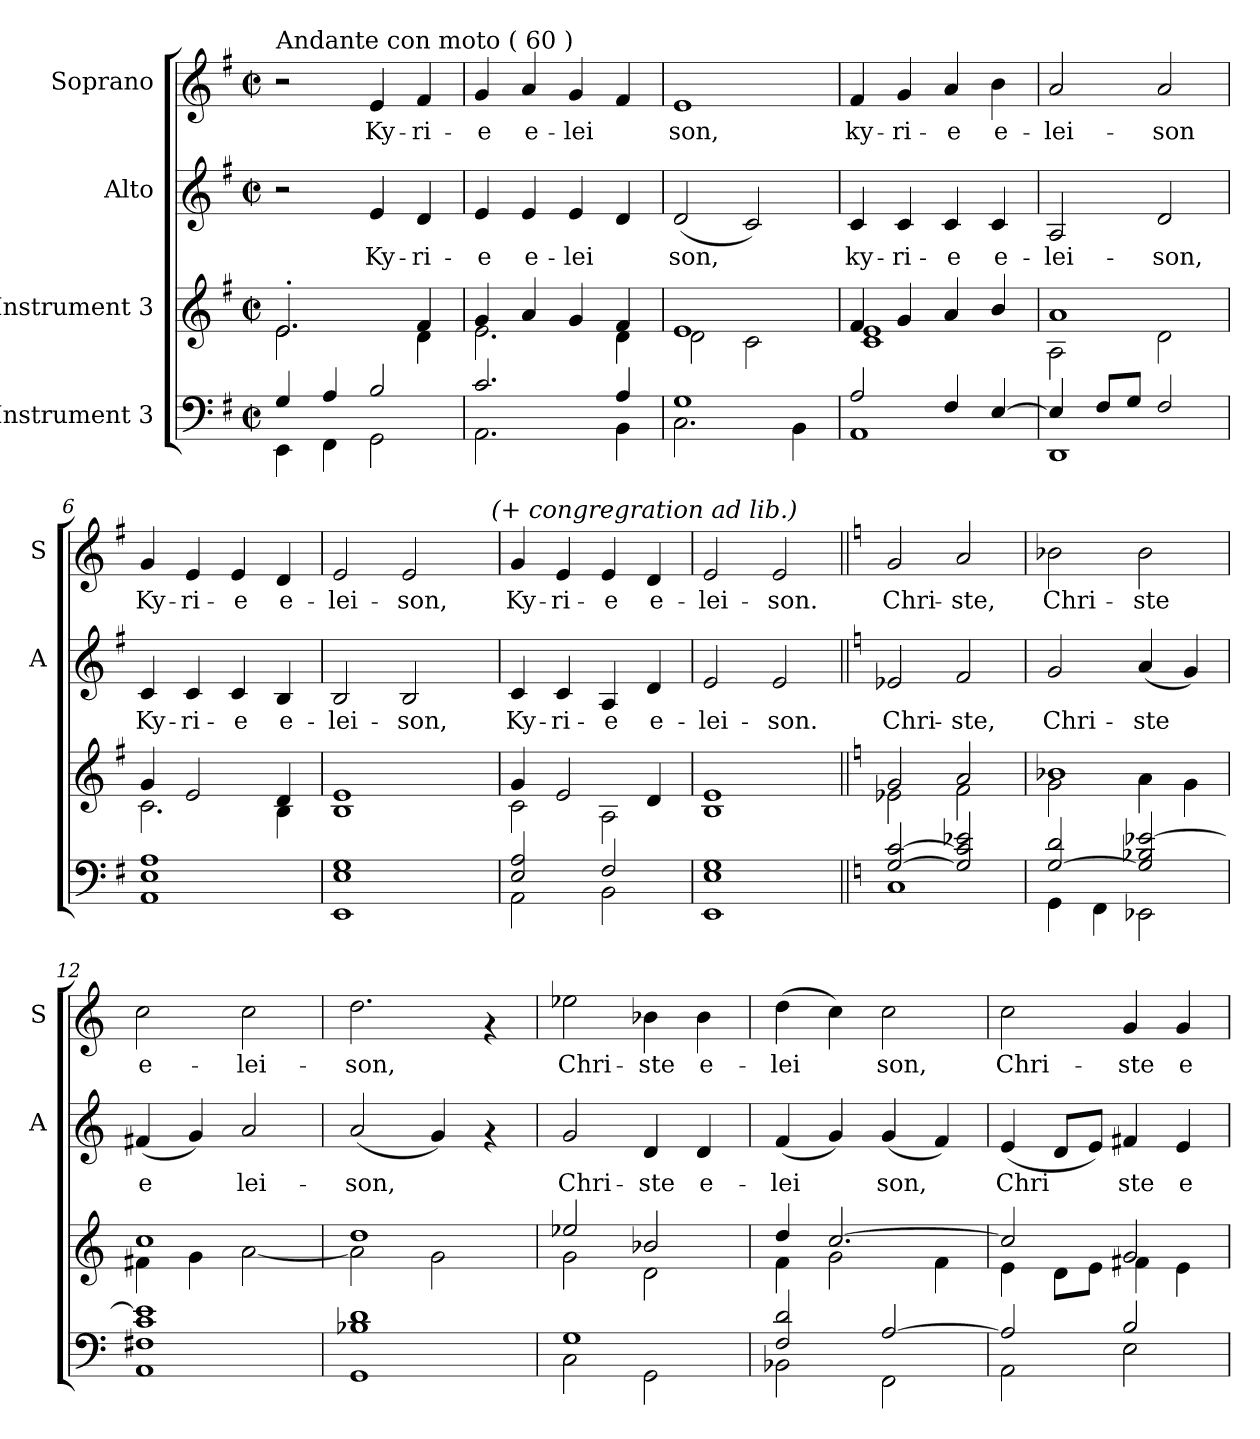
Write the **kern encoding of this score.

**kern	**kern	**kern	**text	**kern	**text
*part4	*part3	*part2	*part2	*part1	*part1
*staff4	*staff3	*staff2	*staff2	*staff1	*staff1
*I"Instrument 3	*I"Instrument 3	*I"Alto	*	*I"Soprano	*
*	*	*I'A	*	*I'S	*
!!LO:PB:g=z
*stria5	*stria5	*stria5	*	*stria5	*
*clefF4	*clefG2	*clefG2	*	*clefG2	*
*k[f#]	*k[f#]	*k[f#]	*	*k[f#]	*
*G:	*G:	*G:	*	*G:	*
*M2/2	*M2/2	*M2/2	*	*M2/2	*
*met(c|)	*met(c|)	*met(c|)	*	*met(c|)	*
=1	=1	=1	=1	=1	=1
*^	*^	*	*	*	*
!	!	!	!	!	!	!LO:TX:a:t=Andante con moto ( 60 )	!
4G/	4EE\	2.e'</	2.e\	2r	.	2r	.
4A/	4FF#\	.	.	.	.	.	.
!	!	!	!	!	!LO:LY:b:cj	!	!LO:LY:b:cj
2B/	2GG\	.	.	4e/	Ky-	4e/	Ky-
!	!	!	!	!	!LO:LY:b:cj	!	!LO:LY:b:cj
.	.	4f#/	4d\	4d/	-ri-	4f#/	-ri-
=2	=2	=2	=2	=2	=2	=2	=2
!	!	!	!	!	!LO:LY:b:cj	!	!LO:LY:b:cj
2.c/	2.AA\	4g/	2.e\	4e/	-e	4g/	-e
!	!	!	!	!	!LO:LY:b:cj	!	!LO:LY:b:cj
.	.	4a/	.	4e/	e-	4a/	e-
!	!	!	!	!	!LO:LY:b:cj	!	!LO:LY:b:cj
.	.	4g/	.	4e/	-lei-	4g/	-lei-
!	!	!	!	!	!LO:LY:b:cj	!	!LO:LY:b:cj
4A/	4BB\	4f#/	4d\	4d/	--	4f#/	--
=3	=3	=3	=3	=3	=3	=3	=3
!	!	!	!	!	!LO:LY:b:cj	!	!LO:LY:b:cj
1G	2.C\	1e	2d\	(<2d/	-son,	1e	-son,
!	!	!	!	!	!LO:LY:b:cj	!	!
.	.	.	2c\	2c/)	.	.	.
.	4BB\	.	.	.	.	.	.
=4	=4	=4	=4	=4	=4	=4	=4
!	!	!	!	!	!LO:LY:b:cj	!	!LO:LY:b:cj
2A/	1AA	4f#/	1c 1e	4c/	ky-	4f#/	ky-
!	!	!	!	!	!LO:LY:b:cj	!	!LO:LY:b:cj
.	.	4g/	.	4c/	-ri-	4g/	-ri-
!	!	!	!	!	!LO:LY:b:cj	!	!LO:LY:b:cj
4F#/	.	4a/	.	4c/	-e	4a/	-e
!	!	!	!	!	!LO:LY:b:cj	!	!LO:LY:b:cj
[>4E/	.	4b/	.	4c/	e-	4b\	e-
=5	=5	=5	=5	=5	=5	=5	=5
!	!	!	!	!	!LO:LY:b:cj	!	!LO:LY:b:cj
4E/]	1DD	1a	2A\	2A/	-lei-	2a/	-lei-
8F#/L	.	.	.	.	.	.	.
8G/J	.	.	.	.	.	.	.
!	!	!	!	!	!LO:LY:b:cj	!	!LO:LY:b:cj
2F#/	.	.	2d\	2d/	-son,	2a/	-son
*v	*v	*	*	*	*	*	*
!!LO:LB:g=z
=6	=6	=6	=6	=6	=6	=6
!	!	!	!	!LO:LY:b:cj	!	!LO:LY:b:cj
1A 1E 1AA	4g/	2.c\	4c/	Ky-	4g/	Ky-
!	!	!	!	!LO:LY:b:cj	!	!LO:LY:b:cj
.	2e/	.	4c/	-ri-	4e/	-ri-
!	!	!	!	!LO:LY:b:cj	!	!LO:LY:b:cj
.	.	.	4c/	-e	4e/	-e
!	!	!	!	!LO:LY:b:cj	!	!LO:LY:b:cj
.	4d/	4B\	4B/	e-	4d/	e-
=7	=7	=7	=7	=7	=7	=7
!	!	!	!	!LO:LY:b:cj	!	!LO:LY:b:cj
*	*v	*v	*	*	*^	*
1G 1E 1EE	1B 1e	2B/	-lei-	2e/	2ryy	-lei-
!	!	!	!LO:LY:b:cj	!	!	!LO:LY:b:cj
.	.	2B/	-son,	2e/	4ryy	-son,
.	.	.	.	.	8...ryy	.
!	!	!	!	!	!LO:TX:a:i:t=(+ congregration ad lib.)	!
.	.	.	.	.	64ryy	.
=8	=8	=8	=8	=8	=8	=8
*^	*^	*	*	*	*	*
!	!	!	!	!	!LO:LY:b:cj	!	!	!LO:LY:b:cj
*	*	*	*	*	*	*v	*v	*
2E/ 2A/	2AA\	4g/	2c\	4c/	Ky-	4g/	Ky-
!	!	!	!	!	!LO:LY:b:cj	!	!LO:LY:b:cj
.	.	2e/	.	4c/	-ri-	4e/	-ri-
!	!	!	!	!	!LO:LY:b:cj	!	!LO:LY:b:cj
2F#/	2BB\	.	2A\	4A/	-e	4e/	-e
!	!	!	!	!	!LO:LY:b:cj	!	!LO:LY:b:cj
.	.	4d/	.	4d/	e-	4d/	e-
*v	*v	*	*	*	*	*	*
*	*v	*v	*	*	*	*
=9	=9	=9	=9	=9	=9
!	!	!	!LO:LY:b:cj	!	!LO:LY:b:cj
1G 1E 1EE	1B 1e	2e/	-lei-	2e/	-lei-
!	!	!	!LO:LY:b:cj	!	!LO:LY:b:cj
.	.	2e/	-son.	2e/	-son.
=10||	=10||	=10||	=10||	=10||	=10||
*k[]	*k[]	*k[]	*	*k[]	*
*C:	*C:	*C:	*	*C:	*
*^	*^	*	*	*	*
!	!	!	!	!	!LO:LY:b:cj	!	!LO:LY:b:cj
[>2G/ [>2c/	1C	2g/	2e-X\	2e-X/	Chri-	2g/	Chri-
!	!	!	!	!	!LO:LY:b:cj	!	!LO:LY:b:cj
2e-X/ 2c/] 2G/]	.	2a/	2f\	2f/	-ste,	2a/	-ste,
=11	=11	=11	=11	=11	=11	=11	=11
!	!	!	!	!	!LO:LY:b:cj	!	!LO:LY:b:cj
2d/ [>2G/	4GG\	1b-X	2g\	2g/	Chri-	2b-X\	Chri-
.	4FF\	.	.	.	.	.	.
!	!	!	!	!	!LO:LY:b:cj	!	!LO:LY:b:cj
[<2e-X/ 2B-X/ 2G/]	2EE-X\	.	4a\	(<4a/	-ste	2b-\	-ste
!	!	!	!	!	!LO:LY:b:cj	!	!
.	.	.	4g\	4g/)	.	.	.
*v	*v	*	*	*	*	*	*
!!LO:PB:g=z
=12	=12	=12	=12	=12	=12	=12
!	!	!	!	!LO:LY:b:cj	!	!LO:LY:b:cj
1e-] 1F#X 1AA 1c	1cc	4f#X\	(<4f#X/	e-	2cc\	e-
!	!	!	!	!LO:LY:b:cj	!	!
.	.	4g\	4g/)	--	.	.
!	!	!	!	!LO:LY:b:cj	!	!LO:LY:b:cj
.	.	[<2a\	2a/	-lei-	2cc\	-lei-
=13	=13	=13	=13	=13	=13	=13
!	!	!	!	!LO:LY:b:cj	!	!LO:LY:b:cj
1B-X 1GG 1d	1dd	2a\]	(<2a/	-son,	2.dd\	-son,
!	!	!	!	!LO:LY:b:cj	!	!
.	.	2g\	4g/)	.	.	.
.	.	.	4rf	.	4rf	.
=14	=14	=14	=14	=14	=14	=14
*^	*	*	*	*	*	*
!	!	!	!	!	!LO:LY:b:cj	!	!LO:LY:b:cj
1G	2C\	2ee-X/	2g\	2g/	Chri-	2ee-X\	Chri-
!	!	!	!	!	!LO:LY:b:cj	!	!LO:LY:b:cj
.	2GG\	2b-X/	2d\	4d/	-ste	4b-X\	-ste
!	!	!	!	!	!LO:LY:b:cj	!	!LO:LY:b:cj
.	.	.	.	4d/	e-	4b-\	e-
=15	=15	=15	=15	=15	=15	=15	=15
!	!	!	!	!	!LO:LY:b:cj	!	!LO:LY:b:cj
2F/ 2d/	2BB-X\	4dd/	4f\	(<4f/	-lei-	(>4dd\	-lei-
!	!	!	!	!	!LO:LY:b:cj	!	!LO:LY:b:cj
.	.	[>2.cc/	2g\	4g/)	--	4cc\)	--
!	!	!	!	!	!LO:LY:b:cj	!	!LO:LY:b:cj
[>2A/	2FF\	.	.	(<4g/	-son,	2cc\	-son,
!	!	!	!	!	!LO:LY:b:cj	!	!
.	.	.	4f\	4f/)	.	.	.
=16	=16	=16	=16	=16	=16	=16	=16
!	!	!	!	!	!LO:LY:b:cj	!	!LO:LY:b:cj
2A/]	2AA\	2cc/]	4e\	(<4e/	Chri-	2cc\	Chri-
!	!	!	!	!	!LO:LY:b:cj	!	!
.	.	.	8d\L	8d/L	--	.	.
!	!	!	!	!	!LO:LY:b:cj	!	!
.	.	.	8e\J	8e/J)	--	.	.
!	!	!	!	!	!LO:LY:b:cj	!	!LO:LY:b:cj
2B/	2E\	2g/	4f#X\	4f#X/	-ste	4g/	-ste
!	!	!	!	!	!LO:LY:b:cj	!	!LO:LY:b:cj
.	.	.	4e\	4e/	e-	4g/	e-
*v	*v	*	*	*	*	*	*
*	*v	*v	*	*	*	*
=	=	=	=	=	=
*-	*-	*-	*-	*-	*-
